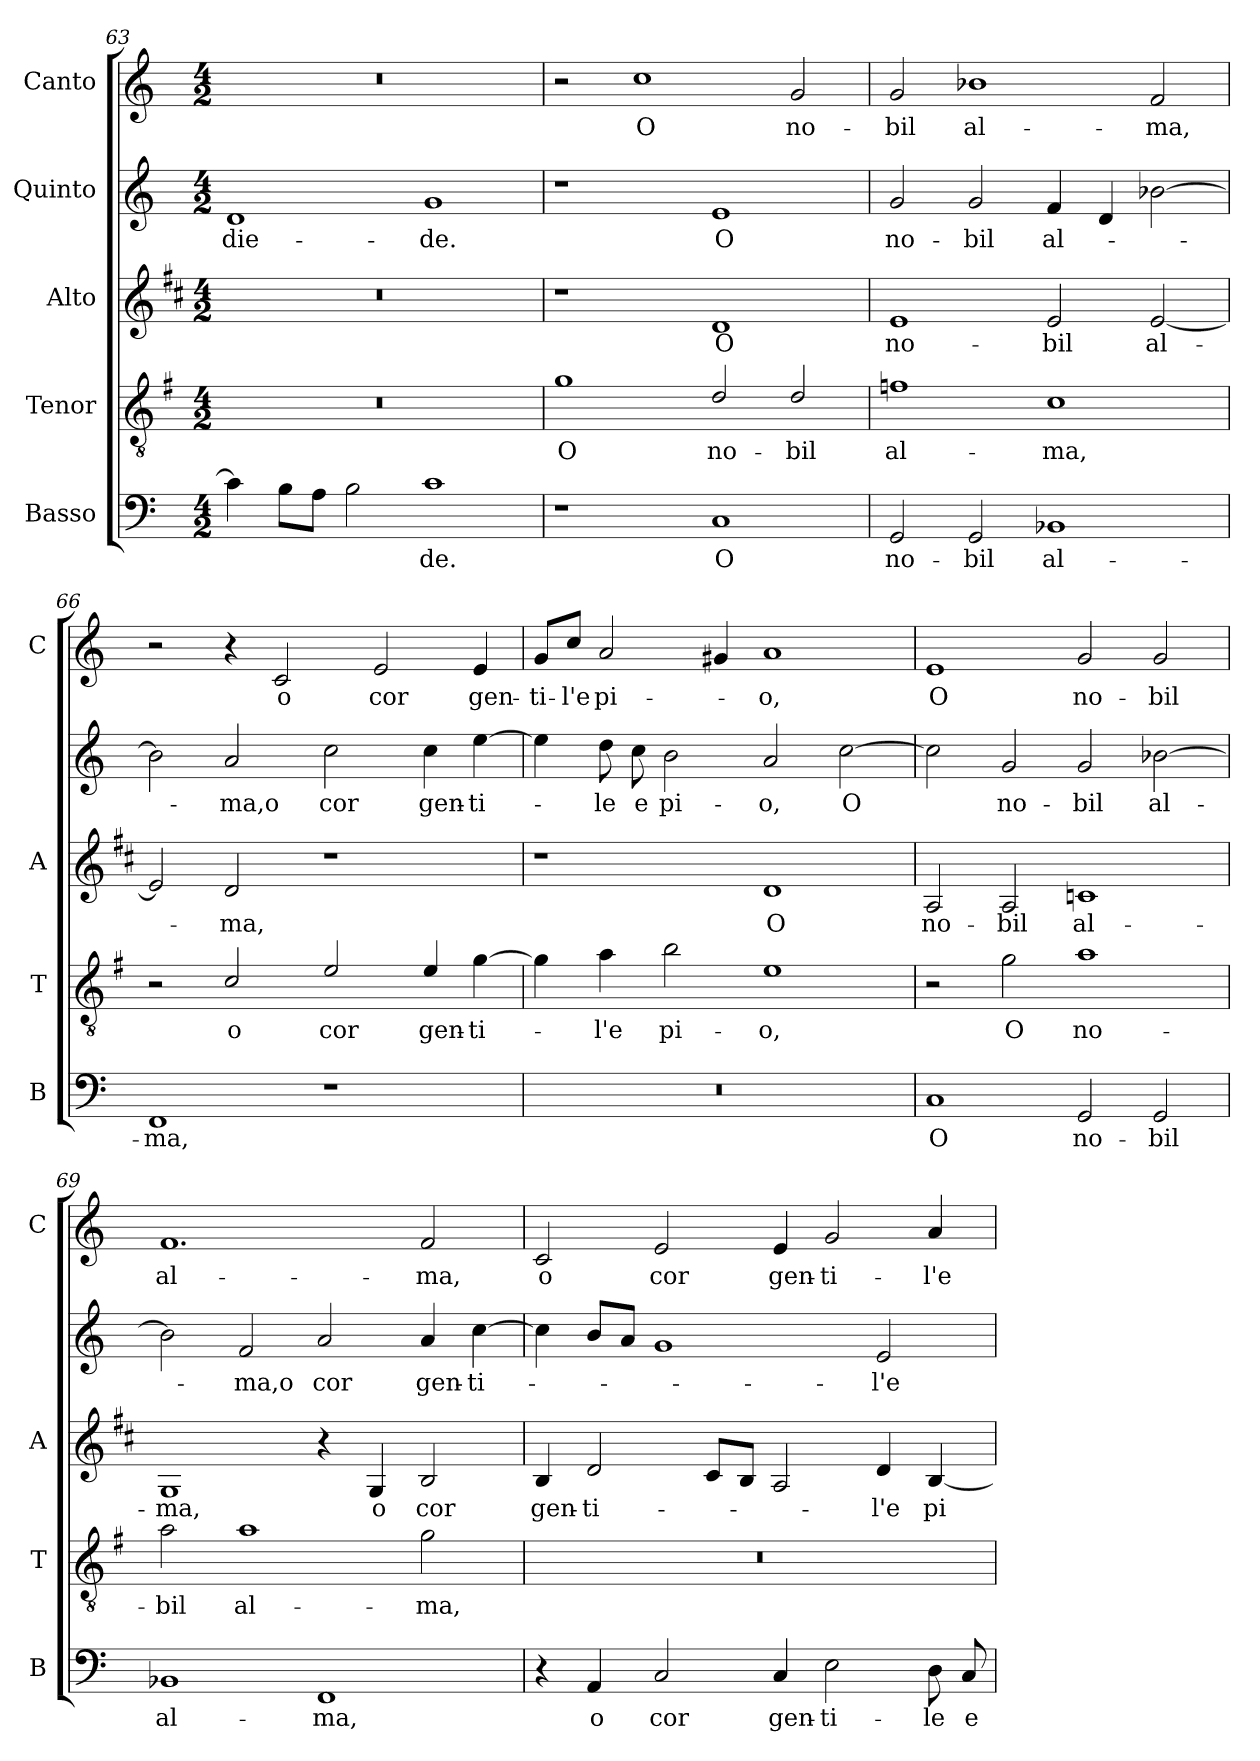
**kern	**text	**kern	**text	**kern	**text	**kern	**text	**kern	**text
*part5	*part5	*part4	*part4	*part3	*part3	*part2	*part2	*part1	*part1
*staff5	*staff5	*staff4	*staff4	*staff3	*staff3	*staff2	*staff2	*staff1	*staff1
*I"Basso	*	*I"Tenor	*	*I"Alto	*	*I"Quinto	*	*I"Canto	*
*I'B	*	*I'T	*	*I'A	*	*	*	*I'C	*
*clefF4	*	*clefGv2	*	*clefG2	*	*clefG2	*	*clefG2	*
*	*	*ITrd4c7	*	*ITrd1c2	*	*	*	*	*
*k[]	*	*k[]	*	*k[]	*	*k[]	*	*k[]	*
*C:	*	*C:	*	*C:	*	*C:	*	*C:	*
*M4/2	*	*M4/2	*	*M4/2	*	*M4/2	*	*M4/2	*
=63	=63	=63	=63	=63	=63	=63	=63	=63	=63
!	!	!	!	!	!	!	!LO:LY:b	!	!
4c\]	.	0r	.	0r	.	1d	die-	0r	.
8B\L	.	.	.	.	.	.	.	.	.
8A\J	.	.	.	.	.	.	.	.	.
2B\	.	.	.	.	.	.	.	.	.
!	!LO:LY:b	!	!	!	!	!	!LO:LY:b	!	!
1c	-de.	.	.	.	.	1g	-de.	.	.
=64	=64	=64	=64	=64	=64	=64	=64	=64	=64
!	!	!	!LO:LY:b	!	!	!	!	!	!
1r	.	1c	O	1r	.	1r	.	2r	.
!	!	!	!	!	!	!	!	!	!LO:LY:b
.	.	.	.	.	.	.	.	1cc	O
!	!LO:LY:b	!	!LO:LY:b	!	!LO:LY:b	!	!LO:LY:b	!	!
1C	O	2G/	no-	1c	O	1e	O	.	.
!	!	!	!LO:LY:b	!	!	!	!	!	!LO:LY:b
.	.	2G/	-bil	.	.	.	.	2g/	no-
!!LO:LB:g=z
=65	=65	=65	=65	=65	=65	=65	=65	=65	=65
!	!LO:LY:b	!	!LO:LY:b	!	!LO:LY:b	!	!LO:LY:b	!	!LO:LY:b
2GG/	no-	1B-X	al-	1d	no-	2g/	no-	2g/	-bil
!	!LO:LY:b	!	!	!	!	!	!LO:LY:b	!	!LO:LY:b
2GG/	-bil	.	.	.	.	2g/	-bil	1b-X	al-
!	!LO:LY:b	!	!LO:LY:b	!	!LO:LY:b	!	!LO:LY:b	!	!
1BB-X	al-	1F	-ma,	2d/	-bil	4f/	al-	.	.
.	.	.	.	.	.	4d/	.	.	.
!	!	!	!	!	!LO:LY:b	!	!	!	!LO:LY:b
.	.	.	.	[2d/	al-	[2b-X\	.	2f/	-ma,
=66	=66	=66	=66	=66	=66	=66	=66	=66	=66
!	!LO:LY:b	!	!	!	!	!	!	!	!
1FF	-ma,	2r	.	2d/]	.	2b-\]	.	2r	.
!	!	!	!LO:LY:b	!	!LO:LY:b	!	!LO:LY:b	!	!
.	.	2F/	o	2c/	-ma,	2a/	-ma,o	4r	.
!	!	!	!	!	!	!	!	!	!LO:LY:b
.	.	.	.	.	.	.	.	2c/	o
!	!	!	!LO:LY:b	!	!	!	!LO:LY:b	!	!
1r	.	2A/	cor	1r	.	2cc\	cor	.	.
!	!	!	!	!	!	!	!	!	!LO:LY:b
.	.	.	.	.	.	.	.	2e/	cor
!	!	!	!LO:LY:b	!	!	!	!LO:LY:b	!	!
.	.	4A/	gen-	.	.	4cc\	gen-	.	.
!	!	!	!LO:LY:b	!	!	!	!LO:LY:b	!	!LO:LY:b
.	.	[4c\	-ti-	.	.	[4ee\	-ti-	4e/	gen-
=67	=67	=67	=67	=67	=67	=67	=67	=67	=67
!	!	!	!	!	!	!	!	!	!LO:LY:b
0r	.	4c\]	.	1r	.	4ee\]	.	8g/L	-ti-
!	!	!	!	!	!	!	!	!	!LO:LY:b
.	.	.	.	.	.	.	.	8cc/J	-l'e
!	!	!	!LO:LY:b	!	!	!	!LO:LY:b	!	!LO:LY:b
.	.	4d\	-l'e	.	.	8dd\	-le	2a/	pi-
!	!	!	!	!	!	!	!LO:LY:b	!	!
.	.	.	.	.	.	8cc\	e	.	.
!	!	!	!LO:LY:b	!	!	!	!LO:LY:b	!	!
.	.	2e\	pi-	.	.	2b\	pi-	.	.
.	.	.	.	.	.	.	.	4g#X/	.
!	!	!	!LO:LY:b	!	!LO:LY:b	!	!LO:LY:b	!	!LO:LY:b
.	.	1A	-o,	1c	O	2a/	-o,	1a	-o,
!	!	!	!	!	!	!	!LO:LY:b	!	!
.	.	.	.	.	.	[2cc\	O	.	.
=68	=68	=68	=68	=68	=68	=68	=68	=68	=68
!	!LO:LY:b	!	!	!	!LO:LY:b	!	!	!	!LO:LY:b
1C	O	2r	.	2G/	no-	2cc\]	.	1e	O
!	!	!	!LO:LY:b	!	!LO:LY:b	!	!LO:LY:b	!	!
.	.	2c\	O	2G/	-bil	2g/	no-	.	.
!	!LO:LY:b	!	!LO:LY:b	!	!LO:LY:b	!	!LO:LY:b	!	!LO:LY:b
2GG/	no-	1d	no-	1B-X	al-	2g/	-bil	2g/	no-
!	!LO:LY:b	!	!	!	!	!	!LO:LY:b	!	!LO:LY:b
2GG/	-bil	.	.	.	.	[2b-X\	al-	2g/	-bil
=69	=69	=69	=69	=69	=69	=69	=69	=69	=69
!	!LO:LY:b	!	!LO:LY:b	!	!LO:LY:b	!	!	!	!LO:LY:b
1BB-X	al-	2d\	-bil	1F	-ma,	2b-\]	.	1.f	al-
!	!	!	!LO:LY:b	!	!	!	!LO:LY:b	!	!
.	.	1d	al-	.	.	2f/	-ma,o	.	.
!	!LO:LY:b	!	!	!	!	!	!LO:LY:b	!	!
1FF	-ma,	.	.	4r	.	2a/	cor	.	.
!	!	!	!	!	!LO:LY:b	!	!	!	!
.	.	.	.	4F/	o	.	.	.	.
!	!	!	!LO:LY:b	!	!LO:LY:b	!	!LO:LY:b	!	!LO:LY:b
.	.	2c\	-ma,	2A/	cor	4a/	gen-	2f/	-ma,
!	!	!	!	!	!	!	!LO:LY:b	!	!
.	.	.	.	.	.	[4cc\	-ti-	.	.
!!LO:LB:g=z
=70	=70	=70	=70	=70	=70	=70	=70	=70	=70
!	!	!	!	!	!LO:LY:b	!	!	!	!LO:LY:b
4r	.	0r	.	4A/	gen-	4cc\]	.	2c/	o
!	!LO:LY:b	!	!	!	!LO:LY:b	!	!	!	!
4AA/	o	.	.	2c/	-ti-	8b/L	.	.	.
.	.	.	.	.	.	8a/J	.	.	.
!	!LO:LY:b	!	!	!	!	!	!	!	!LO:LY:b
2C/	cor	.	.	.	.	1g	.	2e/	cor
.	.	.	.	8B/L	.	.	.	.	.
.	.	.	.	8A/J	.	.	.	.	.
!	!LO:LY:b	!	!	!	!	!	!	!	!LO:LY:b
4C/	gen-	.	.	2G/	.	.	.	4e/	gen-
!	!LO:LY:b	!	!	!	!	!	!	!	!LO:LY:b
2E\	-ti-	.	.	.	.	.	.	2g/	-ti-
!	!	!	!	!	!LO:LY:b	!	!LO:LY:b	!	!
.	.	.	.	4c/	-l'e	2e/	-l'e	.	.
!	!LO:LY:b	!	!	!	!LO:LY:b	!	!	!	!LO:LY:b
8D\	-le	.	.	[4A/	pi-	.	.	4a/	-l'e
!	!LO:LY:b	!	!	!	!	!	!	!	!
8C/	e	.	.	.	.	.	.	.	.
=	=	=	=	=	=	=	=	=	=
*-	*-	*-	*-	*-	*-	*-	*-	*-	*-
